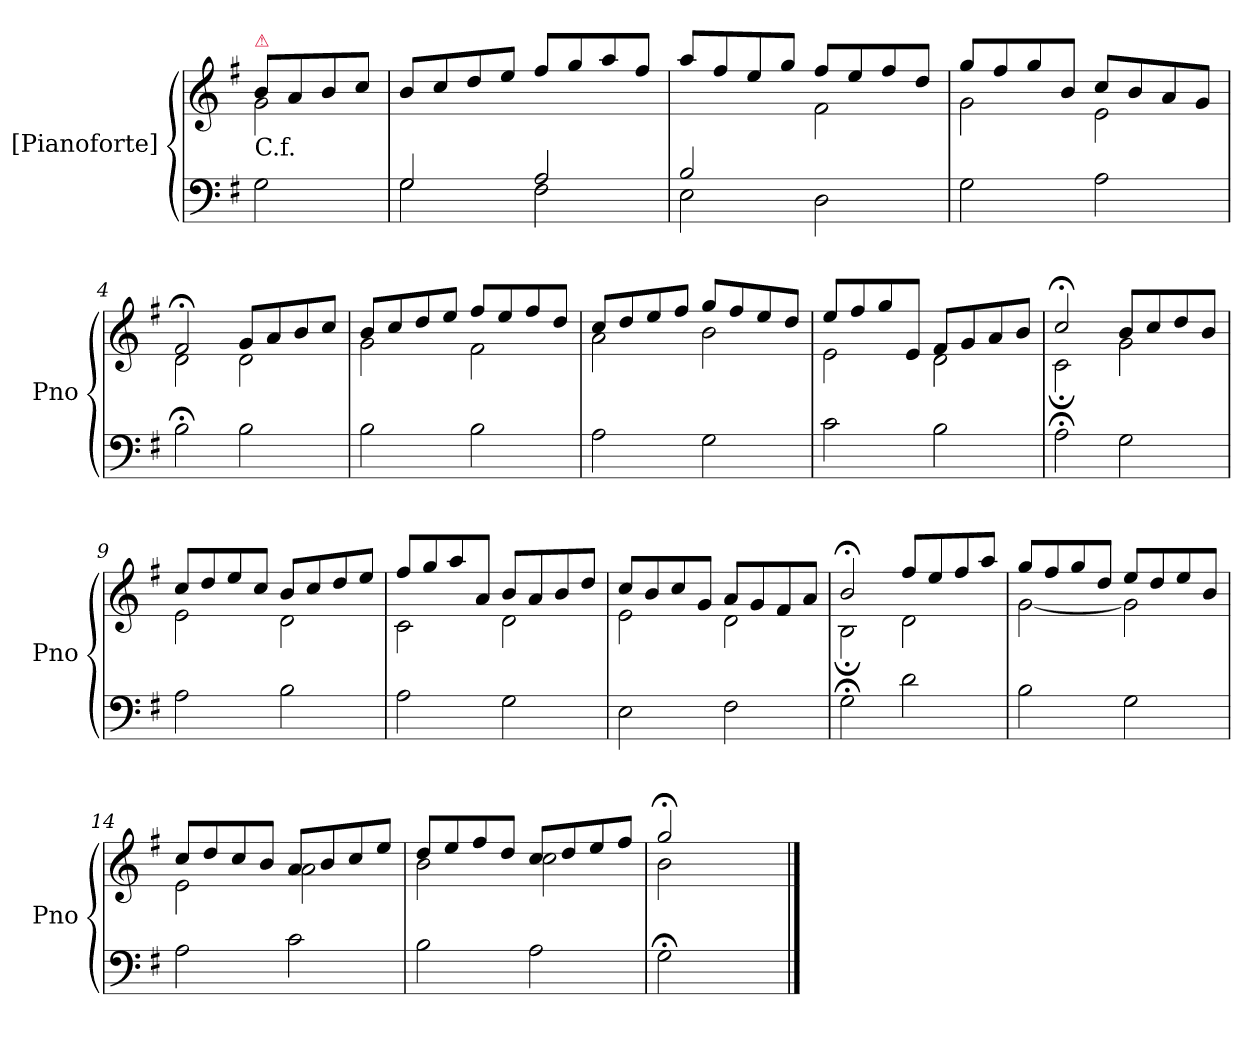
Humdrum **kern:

**kern	**kern
*part1	*part1
*staff2	*staff1
*I"[Pianoforte]	*
*I'Pno	*
*clefF4	*clefG2
*k[f#]	*k[f#]
*G:	*G:
=	=
*	*^
!	!LO:TX:a:color=crimson:t=⚠	!
!	!LO:TX:b:t=C.f.	!
2G\	8b/L	2g\
.	8a/	.
.	8b/	.
.	8cc/J	.
*	*v	*v
=1	=1
*^	*
2G/	2G\	8b/L
.	.	8cc/
.	.	8dd/
.	.	8ee/J
2F#\	2A/	8ff#/L
.	.	8gg/
.	.	8aa/
.	.	8ff#/J
=2	=2	=2
*	*	*^
2E\	2B/	8aa/L	2ryy
.	.	8ff#/	.
.	.	8ee/	.
.	.	8gg/J	.
2D\	2ryy	8ff#/L	2f#\
.	.	8ee/	.
.	.	8ff#/	.
.	.	8dd/J	.
*v	*v	*	*
=3	=3	=3
2G\	8gg/L	2g\
.	8ff#/	.
.	8gg/	.
.	8b/J	.
2A\	8cc/L	2e\
.	8b/	.
.	8a/	.
.	8g/J	.
=4	=4	=4
2B;<\	2f#;</	2d\
2B\	8g/L	2d\
.	8a/	.
.	8b/	.
.	8cc/J	.
=5	=5	=5
2B\	8b/L	2g\
.	8cc/	.
.	8dd/	.
.	8ee/J	.
2B\	8ff#/L	2f#\
.	8ee/	.
.	8ff#/	.
.	8dd/J	.
=6	=6	=6
2A\	8cc/L	2a\
.	8dd/	.
.	8ee/	.
.	8ff#/J	.
2G\	8gg/L	2b\
.	8ff#/	.
.	8ee/	.
.	8dd/J	.
=7	=7	=7
2c\	8ee/L	2e\
.	8ff#/	.
.	8gg/	.
.	8e/J	.
2B\	8f#/L	2d\
.	8g/	.
.	8a/	.
.	8b/J	.
=8	=8	=8
2A;<\	2cc;</	2c;\
2G\	8b/L	2g\
.	8cc/	.
.	8dd/	.
.	8b/J	.
=9	=9	=9
2A\	8cc/L	2e\
.	8dd/	.
.	8ee/	.
.	8cc/J	.
2B\	8b/L	2d\
.	8cc/	.
.	8dd/	.
.	8ee/J	.
=10	=10	=10
2A\	8ff#/L	2c\
.	8gg/	.
.	8aa/	.
.	8a/J	.
2G\	8b/L	2d\
.	8a/	.
.	8b/	.
.	8dd/J	.
=11	=11	=11
2E\	8cc/L	2e\
.	8b/	.
.	8cc/	.
.	8g/J	.
2F#\	8a/L	2d\
.	8g/	.
.	8f#/	.
.	8a/J	.
=12	=12	=12
2G;<\	2b;</	2B;\
2d\	8ff#/L	2d\
.	8ee/	.
.	8ff#/	.
.	8aa/J	.
=13	=13	=13
2B\	8gg/L	[2g\
.	8ff#/	.
.	8gg/	.
.	8dd/J	.
2G\	8ee/L	2g\]
.	8dd/	.
.	8ee/	.
.	8b/J	.
=14	=14	=14
2A\	8cc/L	2e\
.	8dd/	.
.	8cc/	.
.	8b/J	.
2c\	8a/L	2a\
.	8b/	.
.	8cc/	.
.	8ee/J	.
=15	=15	=15
2B\	8dd/L	2b\
.	8ee/	.
.	8ff#/	.
.	8dd/J	.
2A\	8cc/L	2cc\
.	8dd/	.
.	8ee/	.
.	8ff#/J	.
=16	=16	=16
2G;<\	2gg;</	2b\
2ryy	2ryy	2ryy
*	*v	*v
==	==
*-	*-
